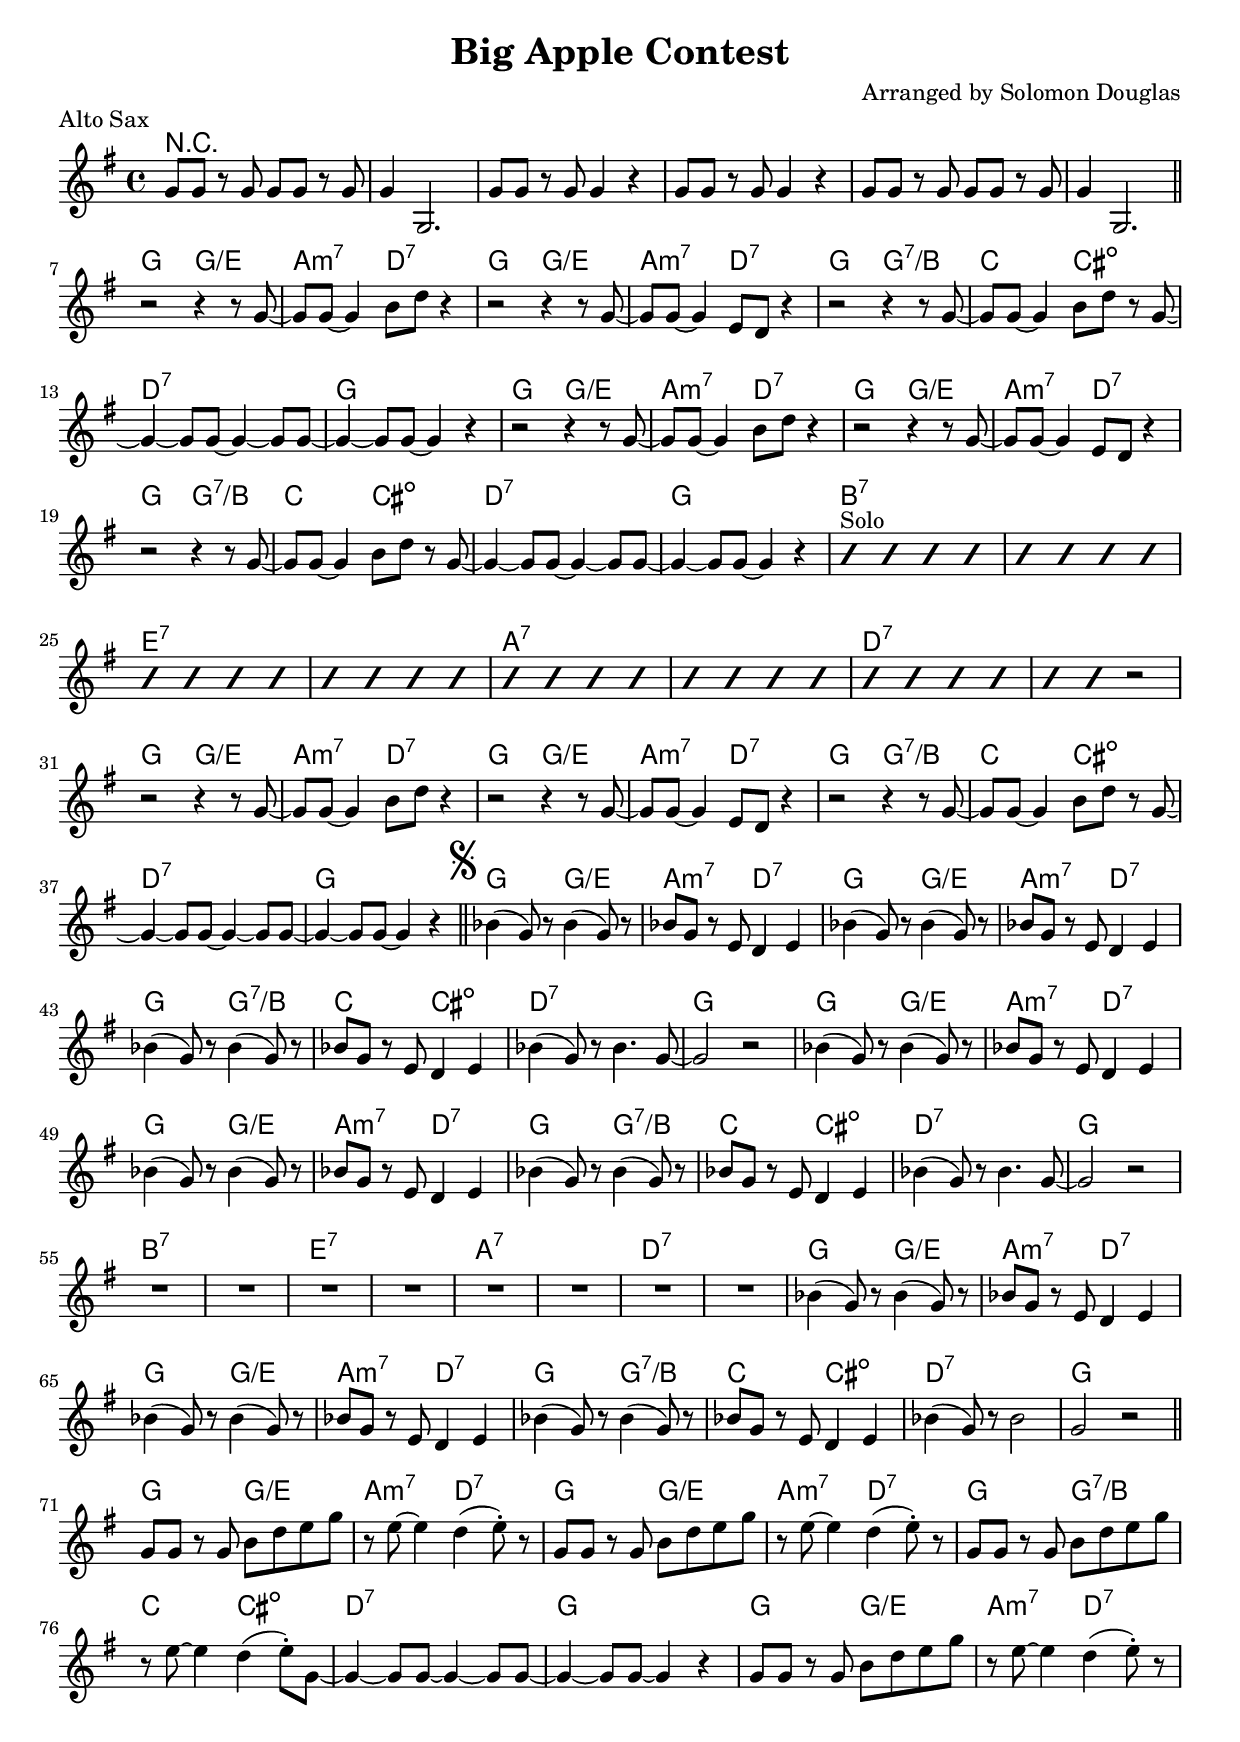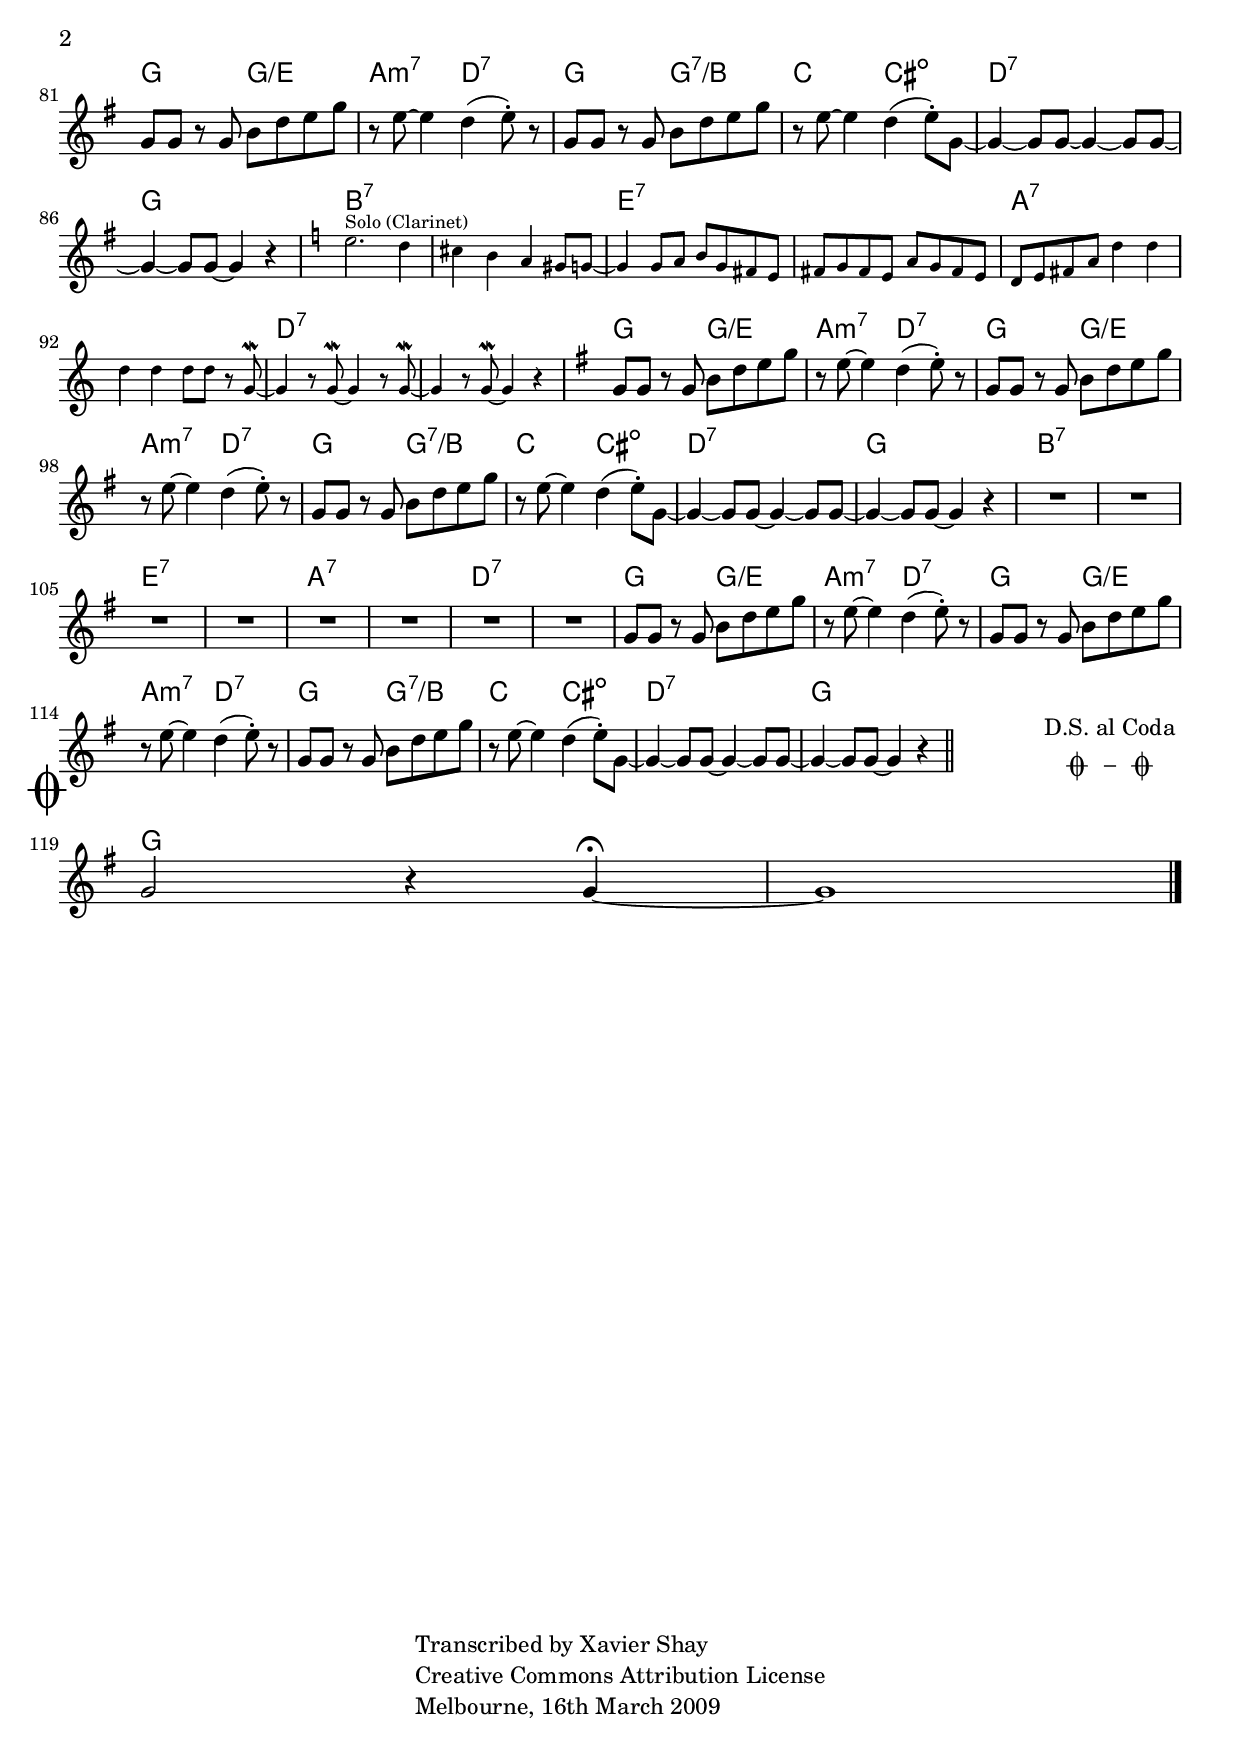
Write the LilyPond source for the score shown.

\version "2.10.10"
\header {
 title = "Big Apple Contest"
 arranger = "Arranged by Solomon Douglas"
 piece = "Alto Sax"
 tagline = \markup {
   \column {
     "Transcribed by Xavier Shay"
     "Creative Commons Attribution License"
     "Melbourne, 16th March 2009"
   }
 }
}

%%%%%%%%%%%% Some macros %%%%%%%%%%%%%%%%%%%

sl = {
 \override NoteHead #'style = #'slash
 \override Stem #'transparent = ##t
}
nsl = {
 \revert NoteHead #'style
 \revert Stem #'transparent
}
cr = \override NoteHead #'style = #'cross
ncr = \revert NoteHead #'style

%% insert chord name style stuff here.

jzchords = { }

%%%%%%%%%%%% Keys'n'thangs %%%%%%%%%%%%%%%%%

global = {
 \time 4/4
}

Key = { \key bes \major }

gtrharmony = \chordmode {
 \jzchords
 R1 * 6
 \repeat unfold 3 {
   bes2 bes/g c:min7 f:7
   bes bes/g c:min7 f:7
   bes bes:7/d ees e:dim
   f1:7 bes
   bes2 bes/g c:min7 f:7
   bes bes/g c:min7 f:7
   bes bes:7/d ees e:dim
   f1:7 bes

   d:7 s1 g:7 s1 c:7 s1 f:7 s1

   bes2 bes/g c:min7 f:7
   bes bes/g c:min7 f:7
   bes bes:7/d ees e:dim
   f1:7 bes
 }

 d:7 s1 g:7 s1 c:7 s1 f:7 s1

 bes2 bes/g c:min7 f:7
 bes bes/g c:min7 f:7
 bes bes:7/d ees e:dim
 f1:7 bes

  \repeat unfold 4 {
    s4 s4 s4 s4
    \bar ""
  }

 bes1 s1
}

alto = \transpose c a \relative c' {
 \Key
 bes8 bes r bes bes bes r bes 
 bes4 bes,2. 
 bes'8 bes r bes bes4 r |
 bes8 bes r bes bes4 r |
 bes8 bes r bes bes bes r bes 
 bes4 bes,2. |

 % A
 \bar "||"
 \repeat unfold 2 {
   r2 r4 r8 bes'8~ |
   bes8 bes~ bes4 d8 f r4 |
   r2 r4 r8 bes,8~ |
   bes8 bes~ bes4 g8 f r4 |
   r2 r4 r8 bes8~ |
   bes8 bes~ bes4 d8 f r8 bes,8~ |
   bes4~ bes8 bes~ bes4~ bes8 bes8~ |
   bes4~ bes8 bes~ bes4 r  |
 }
 \sl d^"Solo" d d d
 d d d d
 d d d d
 d d d d
 d d d d
 d d d d
 d d d d
 d d
 \nsl
 r2

 r2 r4 r8 bes8~ |
 bes8 bes~ bes4 d8 f r4 |
 r2 r4 r8 bes,8~ |
 bes8 bes~ bes4 g8 f r4 |
 r2 r4 r8 bes8~ |
 bes8 bes~ bes4 d8 f r8 bes,8~ |
 bes4~ bes8 bes~ bes4~ bes8 bes8~ |
 bes4~ bes8 bes~ bes4 r  |

 % B
 \bar "||"
  \mark \markup { \musicglyph #"scripts.segno" }
 \repeat unfold 3 {
   des4( bes8) r des4( bes8) r |
   des8 bes r g f4 g |
 }
 des'4( bes8) r des4. bes8~ |
 bes2 r2 |
 \repeat unfold 3 {
   des4( bes8) r des4( bes8) r |
   des8 bes r g f4 g |
 }
 des'4( bes8) r des4. bes8~ |
 bes2 r2 |

 R1*8
 \repeat unfold 3 {
   des4( bes8) r des4( bes8) r |
   des8 bes r g f4 g |
 }
 des'4( bes8) r des2 |
 bes2 r2 |

 % C
 \bar "||"
 \repeat unfold 2 {
   bes8 bes r bes d f g bes
   r8 g8~ g4 f4( g8 -.) r8 |
   bes,8 bes r bes d f g bes
   r8 g8~ g4 f4( g8 -.) r8 |
   bes,8 bes r bes d f g bes
   r8 g8~ g4 f4( g8 -.) bes,8~ |
   bes4~ bes8 bes~ bes4~ bes8 bes8~ |
 }
 \alternative {
   { bes4~ bes8 bes~ bes4 r  | }
   { bes4~ bes8 bes~ bes4 r  | }
 }
 \tiny
 \transpose a d \relative c'' {
  \key bes \major
   d2.^"Solo (Clarinet)" c4
   b a g fis8 f~ |
   f4 f8 g a f e d |
   e f e d g f e d |
   c d e g c4 c |
   c c c8 c r8 f,~\mordent |
   f4 r8 f8~\mordent f4 r8 f8~\mordent |
   f4 r8 f8~\mordent f4 r4 |
 }

 \key bes \major
 \normalsize

 bes8 bes r bes d f g bes
 r8 g8~ g4 f4( g8 -.) r8 |
 bes,8 bes r bes d f g bes
 r8 g8~ g4 f4( g8 -.) r8 |
 bes,8 bes r bes d f g bes
 r8 g8~ g4 f4( g8 -.) bes,8~ |
 bes4~ bes8 bes~ bes4~ bes8 bes8~ |
 bes4~ bes8 bes~ bes4 r  |

 R1*8
 bes8 bes r bes d f g bes
 r8 g8~ g4 f4( g8 -.) r8 |
 bes,8 bes r bes d f g bes
 r8 g8~ g4 f4( g8 -.) r8 |
 bes,8 bes r bes d f g bes
 r8 g8~ g4 f4( g8 -.) bes,8~ |
 bes4~ bes8 bes~ bes4~ bes8 bes8~ |
 bes4~ bes8 bes~ bes4 r  |
 \bar "||"

  \cadenzaOn 
  \stopStaff
     \once \override TextScript #'word-space = #1.5
        \once \override TextScript #'X-offset = #8
        \once \override TextScript #'Y-offset = #1.5
        | s1*0^\markup { \center-column { "D.S. al Coda" \line { \musicglyph #"scripts.coda" \musicglyph #"scripts.tenuto" \musicglyph #"scripts.coda"} } }
        % Increasing the unfold counter will expand the staff-free space
        \repeat unfold 4 {
          s4 s4 s4 s4
          \bar ""
        }
     \startStaff
   \cadenzaOff
   
   \break
  \once \override Score.RehearsalMark #'extra-offset = #'( -8.42 . 1.75 )
   
 \once \override Score.RehearsalMark #'font-size = #5
 \mark \markup { \musicglyph #"scripts.coda" }

 % Coda
 bes2 r4 bes4~\fermata |
 bes1
 \bar "|."
}


chordsTransposed = \transpose c a {
  \gtrharmony
}

\score {
  <<
    \context ChordNames {
      \chordsTransposed
    }
    \new Staff = "upper" \alto
  >>
  \layout { 
    indent = #0
  }
}
